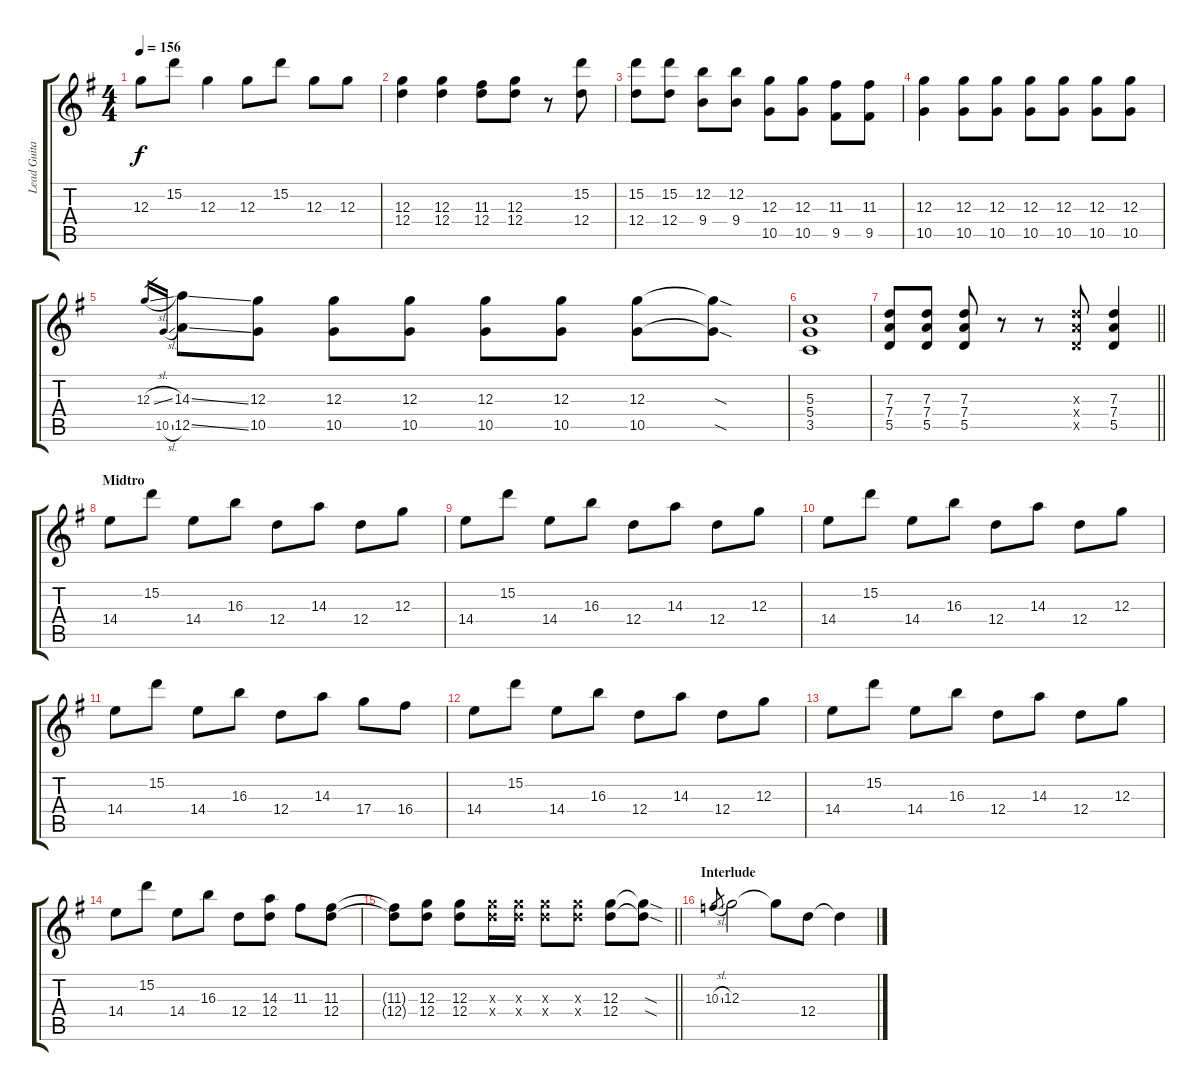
\track ("Lead Guitar" "Lead Guita") {instrument overdrivenguitar}
\staff {score tabs}
\tuning (E4 B3 G3 D3 A2 E2) {hide}
\ts (4 4)
\tempo 156
\clef g2
\ks g
12.3.8{dy f} 15.2.8 12.3.4 12.3.8 15.2.8 12.3.8 12.3.8 |
(12.3 12.4).4 (12.3 12.4).4 (11.3 12.4).8 (12.3 12.4).8 r.8 (15.2 12.4).8 |
(15.2 12.4).8 (15.2 12.4).8 (12.2 9.4).8 (12.2 9.4).8 (12.3 10.5).8 (12.3 10.5).8 (11.3 9.5).8 (11.3 9.5).8 |
(12.3 10.5).4 (12.3 10.5).8 (12.3 10.5).8 (12.3 10.5).8 (12.3 10.5).8 (12.3 10.5).8 (12.3 10.5).8 |
12.3{sl}.16{gr} 10.5{sl}.16{gr} (14.3{ss} 12.5{ss}).8 (12.3 10.5).8 (12.3 10.5).8 (12.3 10.5).8 (12.3 10.5).8 (12.3 10.5).8 (12.3 10.5).8 (12.3{sod t} 10.5{sod t}).8 |
(5.3 5.4 3.5).1 |
\barLineRight lightlight
(7.3 7.4 5.5).8 (7.3 7.4 5.5).8 (7.3 7.4 5.5).8 r.8 r.8 (7.3{x} 7.4{x} 5.5{x}).8 (7.3 7.4 5.5).4 |
\section ("" "Midtro")
14.4.8 15.2.8 14.4.8 16.3.8 12.4.8 14.3.8 12.4.8 12.3.8 |
14.4.8 15.2.8 14.4.8 16.3.8 12.4.8 14.3.8 12.4.8 12.3.8 |
14.4.8 15.2.8 14.4.8 16.3.8 12.4.8 14.3.8 12.4.8 12.3.8 |
14.4.8 15.2.8 14.4.8 16.3.8 12.4.8 14.3.8 17.4.8 16.4.8 |
14.4.8 15.2.8 14.4.8 16.3.8 12.4.8 14.3.8 12.4.8 12.3.8 |
14.4.8 15.2.8 14.4.8 16.3.8 12.4.8 14.3.8 12.4.8 12.3.8 |
14.4.8 15.2.8 14.4.8 16.3.8 12.4.8 (14.3 12.4).8 11.3.8 (11.3 12.4).8 |
\barLineRight lightlight
(11.3{t} 12.4{t}).8 (12.3 12.4).8 (12.3 12.4).8 (12.3{x} 12.4{x}).16 (12.3{x} 12.4{x}).16 (12.3{x} 12.4{x}).8 (12.3{x} 12.4{x}).8 (12.3 12.4).8 (12.3{sod t} 12.4{sod t}).8 |
\section ("" "Interlude")
10.3{sl}.8{gr} 12.3.2{volume 10} 12.3{t}.8 12.4.8 12.4{t}.4
